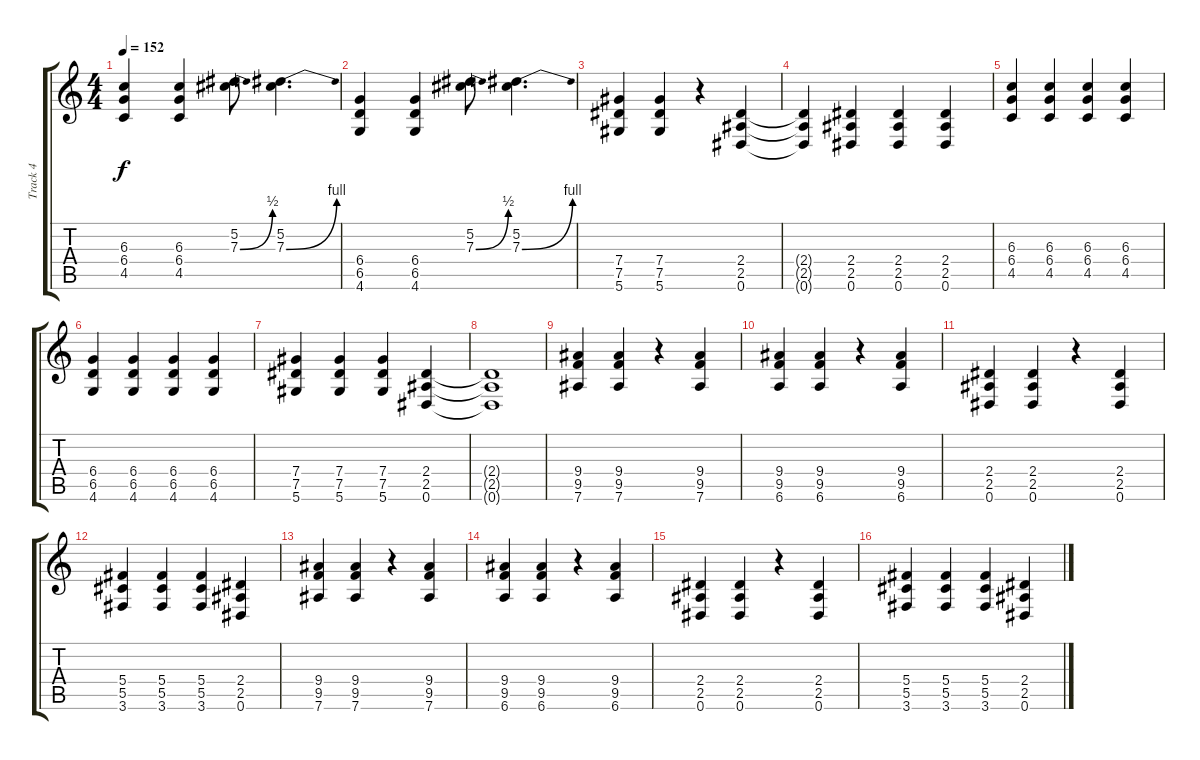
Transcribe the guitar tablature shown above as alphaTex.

\track ("Track 4" "Track 4") {instrument distortionguitar}
\staff {score tabs}
\tuning (Eb4 Bb3 Gb3 Db3 Ab2 Eb2) {hide}
\ts (4 4)
\tempo 152
\clef g2
\ks c
(6.3 6.4 4.5).4{dy f} (6.3 6.4 4.5).4 (5.2 7.3{be (bend 0 0 60 2)}).8 (5.2 7.3{be (bend 0 0 60 4)}).4{d} |
(6.4 6.5 4.6).4 (6.4 6.5 4.6).4 (5.2 7.3{be (bend 0 0 60 2)}).8 (5.2 7.3{be (bend 0 0 60 4)}).4{d} |
(7.4 7.5 5.6).4 (7.4 7.5 5.6).4 r.4 (2.4 2.5 0.6).4 |
(2.4{t} 2.5{t} 0.6{t}).4 (2.4 2.5 0.6).4 (2.4 2.5 0.6).4 (2.4 2.5 0.6).4 |
(6.3 6.4 4.5).4 (6.3 6.4 4.5).4 (6.3 6.4 4.5).4 (6.3 6.4 4.5).4 |
(6.4 6.5 4.6).4 (6.4 6.5 4.6).4 (6.4 6.5 4.6).4 (6.4 6.5 4.6).4 |
(7.4 7.5 5.6).4 (7.4 7.5 5.6).4 (7.4 7.5 5.6).4 (2.4 2.5 0.6).4 |
(2.4{t} 2.5{t} 0.6{t}).1 |
(9.4 9.5 7.6).4 (9.4 9.5 7.6).4 r.4 (9.4 9.5 7.6).4 |
(9.4 9.5 6.6).4 (9.4 9.5 6.6).4 r.4 (9.4 9.5 6.6).4 |
(2.4 2.5 0.6).4 (2.4 2.5 0.6).4 r.4 (2.4 2.5 0.6).4 |
(5.4 5.5 3.6).4 (5.4 5.5 3.6).4 (5.4 5.5 3.6).4 (2.4 2.5 0.6).4 |
(9.4 9.5 7.6).4 (9.4 9.5 7.6).4 r.4 (9.4 9.5 7.6).4 |
(9.4 9.5 6.6).4 (9.4 9.5 6.6).4 r.4 (9.4 9.5 6.6).4 |
(2.4 2.5 0.6).4 (2.4 2.5 0.6).4 r.4 (2.4 2.5 0.6).4 |
(5.4 5.5 3.6).4 (5.4 5.5 3.6).4 (5.4 5.5 3.6).4 (2.4 2.5 0.6).4
